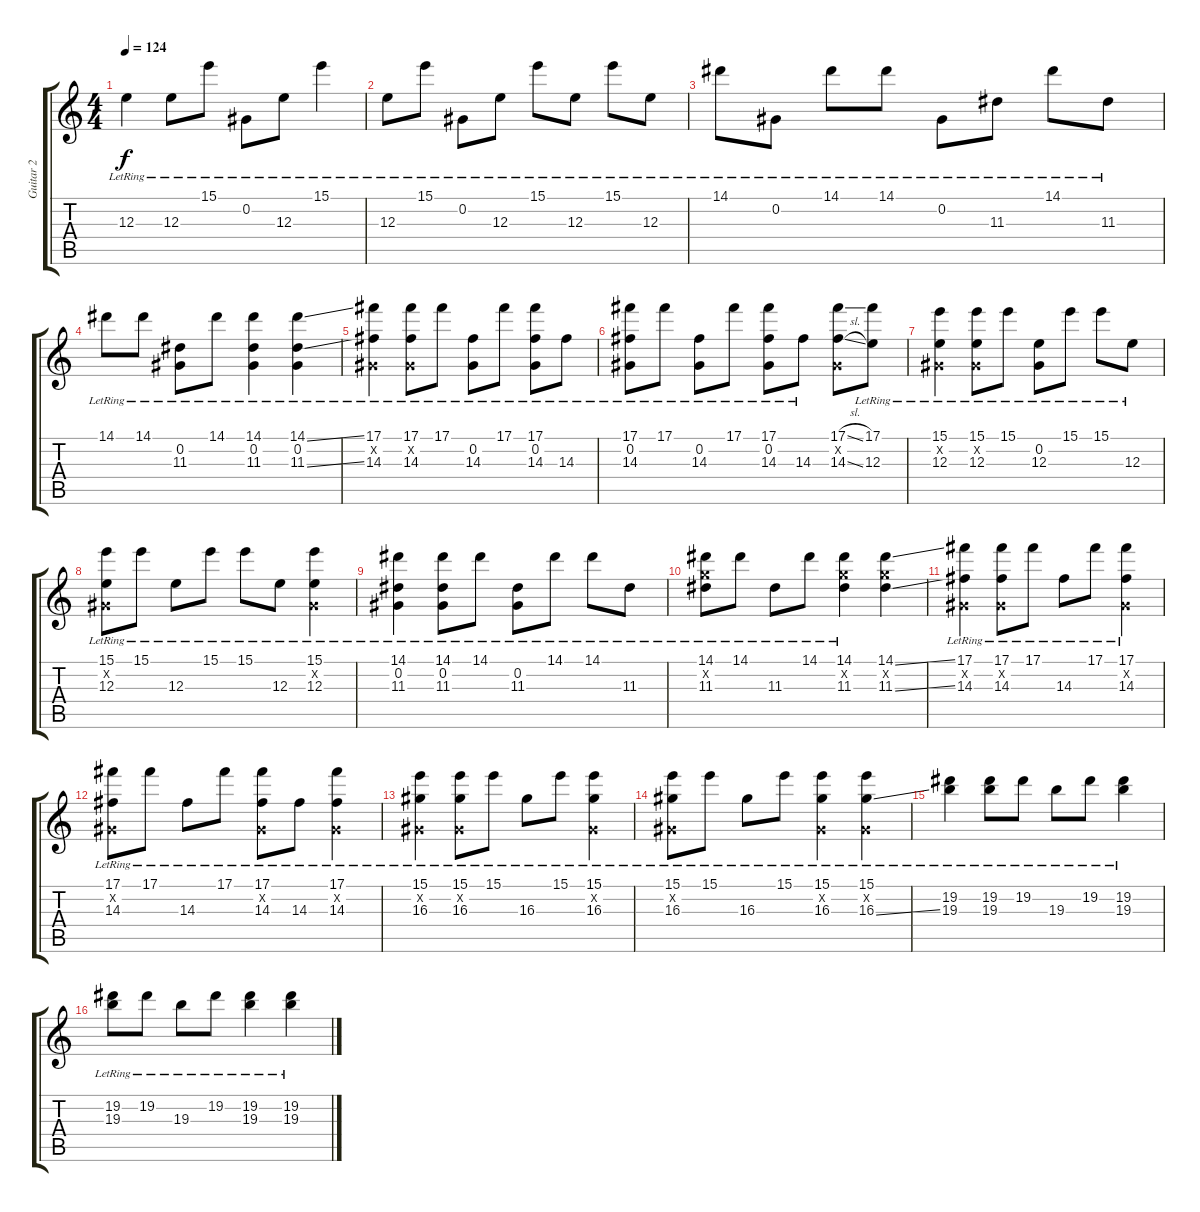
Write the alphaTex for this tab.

\track ("Guitar 2" "Guitar 2") {instrument electricguitarjazz}
\staff {score tabs}
\tuning (Db4 Ab3 E3 B2 Gb2 Db2) {hide}
\ts (4 4)
\tempo 124
\clef g2
\ks c
12.3{lr}.4{dy f} 12.3{lr}.8 15.1{lr}.8 0.2{lr}.8 12.3{lr}.8 15.1{lr}.4 |
12.3{lr}.8 15.1{lr}.8 0.2{lr}.8 12.3{lr}.8 15.1{lr}.8 12.3{lr}.8 15.1{lr}.8 12.3{lr}.8 |
14.1{lr}.8 0.2{lr}.8 14.1{lr}.8 14.1{lr}.8 0.2{lr}.8 11.3{lr}.8 14.1{lr}.8 11.3{lr}.8 |
14.1{lr}.8 14.1{lr}.8 (0.2{lr} 11.3{lr}).8 14.1{lr}.8 (14.1{lr} 0.2{lr} 11.3{lr}).4 (14.1{ss} 0.2{lr} 11.3{ss}).4 |
(17.1{lr} 0.2{x} 14.3{lr}).4 (17.1{lr} 0.2{x} 14.3{lr}).8 17.1{lr}.8 (0.2{lr} 14.3{lr}).8 17.1{lr}.8 (17.1{lr} 0.2{lr} 14.3{lr}).8 14.3{lr}.8 |
(17.1{lr} 0.2{lr} 14.3{lr}).8 17.1{lr}.8 (0.2{lr} 14.3{lr}).8 17.1{lr}.8 (17.1{lr} 0.2{lr} 14.3{lr}).8 14.3{lr}.8 (17.1{sl} 0.2{x} 14.3{sl}).8 (17.1{lr} 12.3{lr}).8 |
(15.1{lr} 0.2{x} 12.3{lr}).4 (15.1{lr} 0.2{x} 12.3{lr}).8 15.1{lr}.8 (0.2{lr} 12.3{lr}).8 15.1{lr}.8 15.1{lr}.8 12.3{lr}.8 |
(15.1{lr} 0.2{x} 12.3{lr}).8 15.1{lr}.8 12.3{lr}.8 15.1{lr}.8 15.1{lr}.8 12.3{lr}.8 (15.1{lr} 0.2{x} 12.3{lr}).4 |
(14.1{lr} 0.2{lr} 11.3{lr}).4 (14.1{lr} 0.2{lr} 11.3{lr}).8 14.1{lr}.8 (0.2{lr} 11.3{lr}).8 14.1{lr}.8 14.1{lr}.8 11.3{lr}.8 |
(14.1{lr} 11.2{x} 11.3{lr}).8 14.1{lr}.8 11.3{lr}.8 14.1{lr}.8 (14.1{lr} 11.2{x} 11.3{lr}).4 (14.1{ss} 11.2{x} 11.3{ss}).4 |
(17.1{lr} 0.2{x} 14.3{lr}).4 (17.1{lr} 0.2{x} 14.3{lr}).8 17.1{lr}.8 14.3{lr}.8 17.1{lr}.8 (17.1{lr} 0.2{x} 14.3{lr}).4 |
(17.1{lr} 0.2{x} 14.3{lr}).8 17.1{lr}.8 14.3{lr}.8 17.1{lr}.8 (17.1{lr} 0.2{x} 14.3{lr}).8 14.3{lr}.8 (17.1{lr} 0.2{x} 14.3{lr}).4 |
(15.1{lr} 0.2{x} 16.3{lr}).4 (15.1{lr} 0.2{x} 16.3{lr}).8 15.1{lr}.8 16.3{lr}.8 15.1{lr}.8 (15.1{lr} 0.2{x} 16.3{lr}).4 |
(15.1{lr} 0.2{x} 16.3{lr}).8 15.1{lr}.8 16.3{lr}.8 15.1{lr}.8 (15.1{lr} 0.2{x} 16.3{lr}).4 (15.1{lr} 0.2{x} 16.3{ss}).4 |
(19.2{lr} 19.3{lr}).4 (19.2{lr} 19.3{lr}).8 19.2{lr}.8 19.3{lr}.8 19.2{lr}.8 (19.2{lr} 19.3{lr}).4 |
(19.2{lr} 19.3{lr}).8 19.2{lr}.8 19.3{lr}.8 19.2{lr}.8 (19.2{lr} 19.3{lr}).4 (19.2{lr} 19.3{lr}).4
